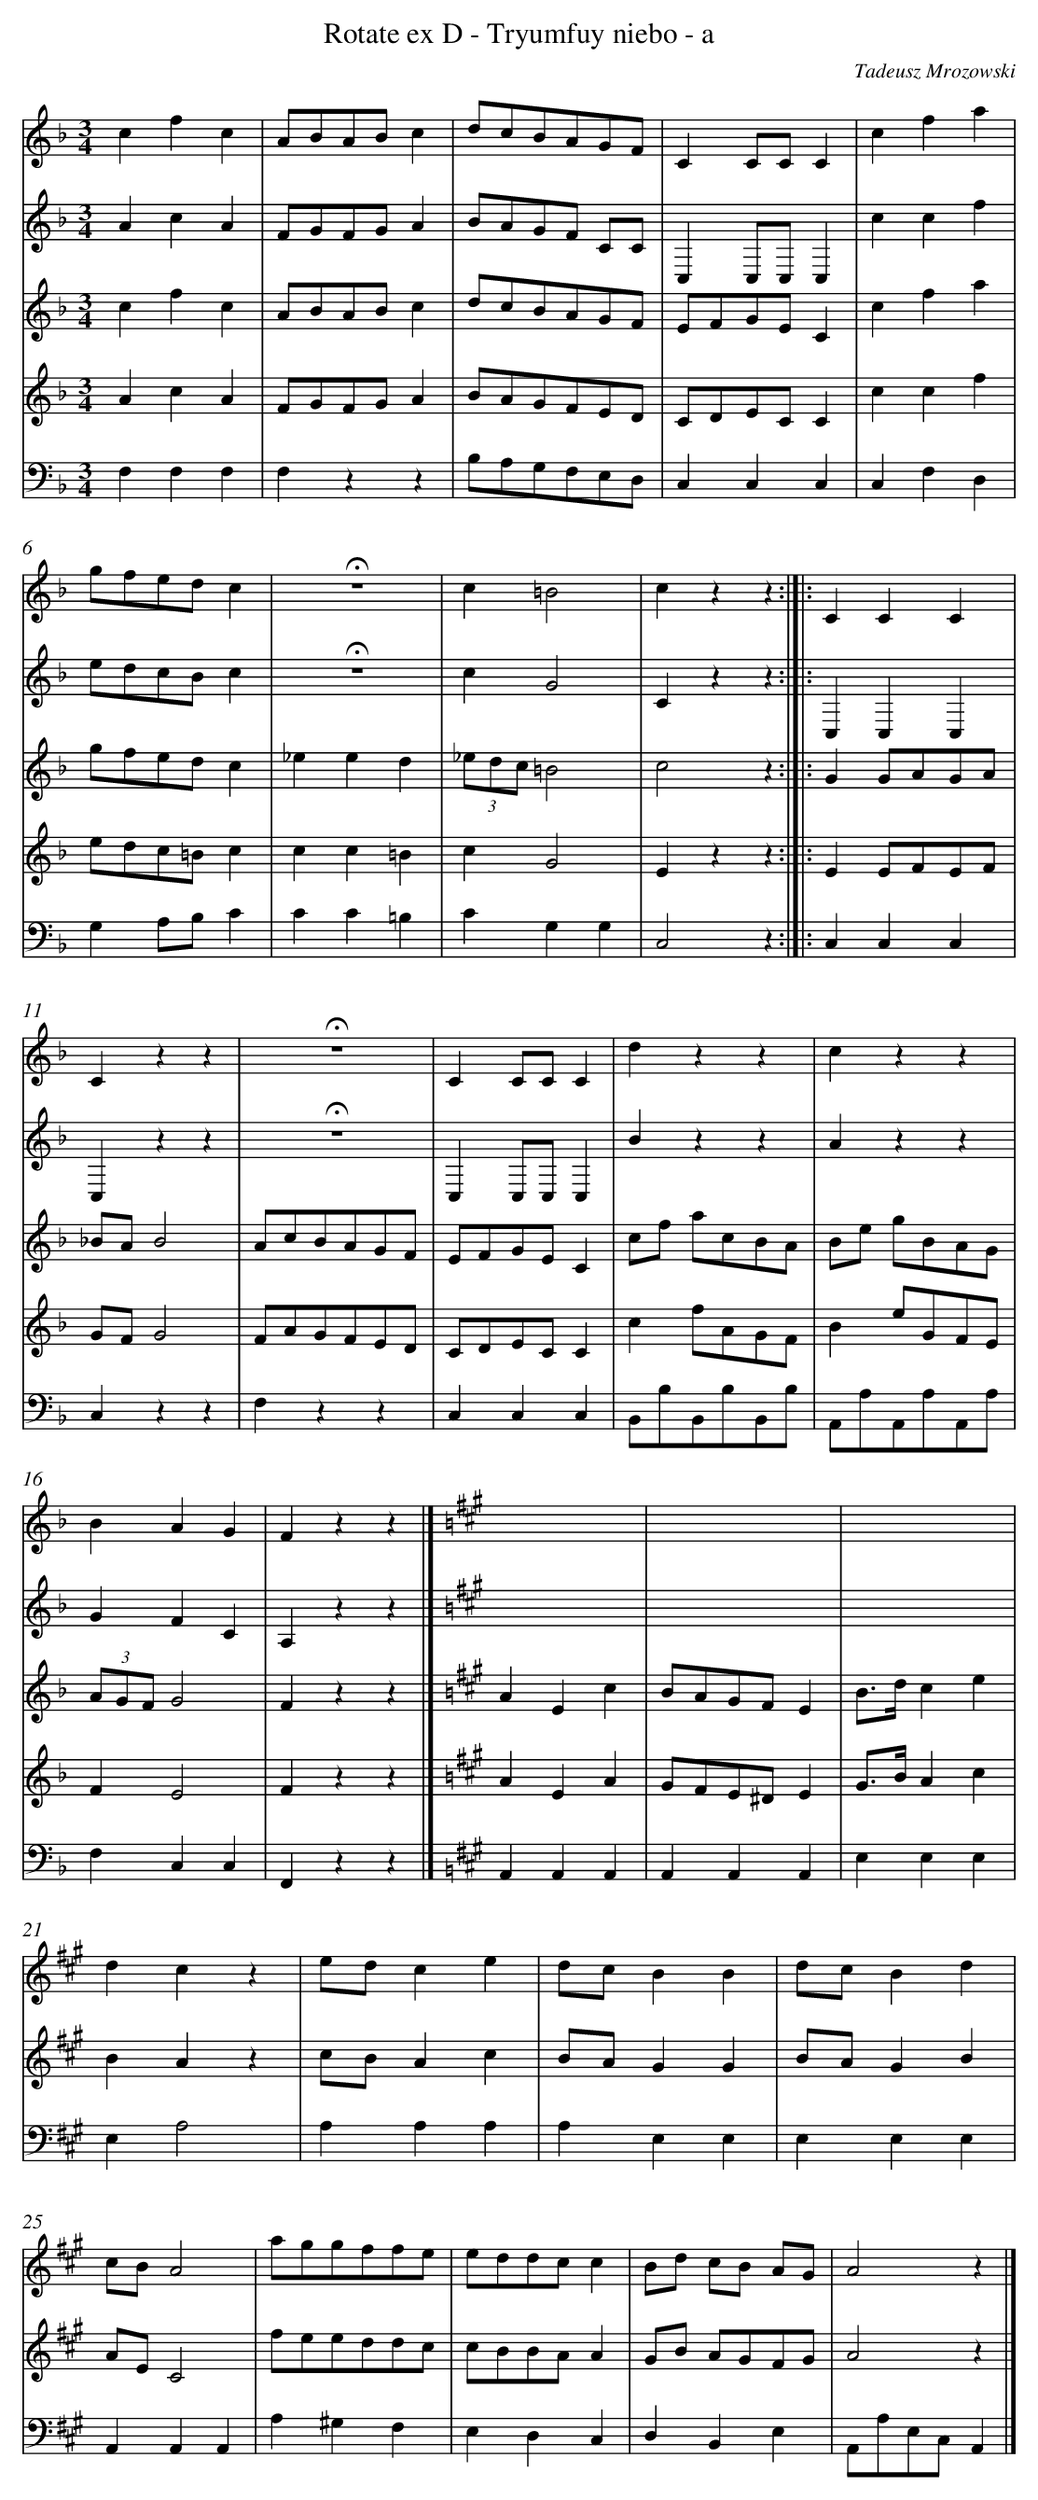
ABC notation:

X:1
T: Rotate ex D - Tryumfuy niebo - a
C: Tadeusz Mrozowski
L: 1/4
M: 3/4
V: 1 clef=treble
V: 2 clef=treble
V: 3 clef=treble
V: 4 clef=treble
V: 5 clef=bass
V: 6 clef=treble
V: 7 clef=treble
V: 8 clef=bass
V: 9 clef=treble
V: 10 clef=treble
V: 11 clef=bass
K: F
[V:1] cfc |
[V:2] AcA |
[V:3] x3 |
[V:4] x3 |
[V:5] x3 |
[V:6] x3 |
[V:7] x3 |
[V:8] x3 |
[V:9] cfc |
[V:10] AcA |
[V:11] F,F,F, |
[V:1] A/B/A/B/c |
[V:2] F/G/F/G/A |
[V:3] x3 |
[V:4] x3 |
[V:5] x3 |
[V:6] x3 |
[V:7] x3 |
[V:8] x3 |
[V:9] A/B/A/B/c |
[V:10] F/G/F/G/A |
[V:11] F,zz |
[V:1] d/c/B/A/G/F/ |
[V:2] B/A/G/F/ C/C/ |
[V:3] x3 |
[V:4] x3 |
[V:5] x3 |
[V:6] x3 |
[V:7] x3 |
[V:8] x3 |
[V:9] d/c/B/A/G/F/ |
[V:10] B/A/G/F/E/D/ |
[V:11] B,/A,/G,/F,/E,/D,/ |
[V:1] CC/C/C |
[V:2] C,C,/C,/C, |
[V:3] x3 |
[V:4] x3 |
[V:5] x3 |
[V:6] x3 |
[V:7] x3 |
[V:8] x3 |
[V:9] E/F/G/E/C |
[V:10] C/D/E/C/C |
[V:11] C,C,C, |
[V:1] cfa |
[V:2] ccf |
[V:3] x3 |
[V:4] x3 |
[V:5] x3 |
[V:6] x3 |
[V:7] x3 |
[V:8] x3 |
[V:9] cfa |
[V:10] ccf |
[V:11] C,F,D, |
[V:1] g/f/e/d/c |
[V:2] e/d/c/B/c |
[V:3] x3 |
[V:4] x3 |
[V:5] x3 |
[V:6] x3 |
[V:7] x3 |
[V:8] x3 |
[V:9] g/f/e/d/c |
[V:10] e/d/c/=B/c |
[V:11] G,A,/B,/C |
[V:1] !fermata!z3 |
[V:2] !fermata!z3 |
[V:3] x3 |
[V:4] x3 |
[V:5] x3 |
[V:6] x3 |
[V:7] x3 |
[V:8] x3 |
[V:9] _eed |
[V:10] cc=B |
[V:11] CC=B, |
[V:1] c=B2 |
[V:2] cG2 |
[V:3] x3 |
[V:4] x3 |
[V:5] x3 |
[V:6] x3 |
[V:7] x3 |
[V:8] x3 |
[V:9] (3_e/d/c/=B2 |
[V:10] cG2 |
[V:11] CG,G, |
[V:1] czz :|]|:
[V:2] Czz :|]|:
[V:3] x3 :|]|:
[V:4] x3 :|]|:
[V:5] x3 :|]|:
[V:6] x3 :|]|:
[V:7] x3 :|]|:
[V:8] x3 :|]|:
[V:9] c2z :|]|:
[V:10] Ezz :|]|:
[V:11] C,2z :|]|:
[V:1] CCC |
[V:2] C,C,C, |
[V:3] x3 |
[V:4] x3 |
[V:5] x3 |
[V:6] x3 |
[V:7] x3 |
[V:8] x3 |
[V:9] GG/A/G/A/ |
[V:10] EE/F/E/F/ |
[V:11] C,C,C, |
[V:1] Czz |
[V:2] C,zz |
[V:3] x3 |
[V:4] x3 |
[V:5] x3 |
[V:6] x3 |
[V:7] x3 |
[V:8] x3 |
[V:9] _B/A/B2 |
[V:10] G/F/G2 |
[V:11] C,zz |
[V:1] !fermata!z3 |
[V:2] !fermata!z3 |
[V:3] x3 |
[V:4] x3 |
[V:5] x3 |
[V:6] x3 |
[V:7] x3 |
[V:8] x3 |
[V:9] A/c/B/A/G/F/ |
[V:10] F/A/G/F/E/D/ |
[V:11] F,zz |
[V:1] CC/C/C |
[V:2] C,C,/C,/C, |
[V:3] x3 |
[V:4] x3 |
[V:5] x3 |
[V:6] x3 |
[V:7] x3 |
[V:8] x3 |
[V:9] E/F/G/E/C |
[V:10] C/D/E/C/C |
[V:11] C,C,C, |
[V:1] dzz |
[V:2] Bzz |
[V:3] x3 |
[V:4] x3 |
[V:5] x3 |
[V:6] x3 |
[V:7] x3 |
[V:8] x3 |
[V:9] c/f/ a/c/B/A/ |
[V:10] cf/A/G/F/ |
[V:11] B,,/B,/B,,/B,/B,,/B,/ |
[V:1] czz |
[V:2] Azz |
[V:3] x3 |
[V:4] x3 |
[V:5] x3 |
[V:6] x3 |
[V:7] x3 |
[V:8] x3 |
[V:9] B/e/ g/B/A/G/ |
[V:10] Be/G/F/E/ |
[V:11] A,,/A,/A,,/A,/A,,/A,/ |
[V:1] BAG |
[V:2] GFC |
[V:3] x3 |
[V:4] x3 |
[V:5] x3 |
[V:6] x3 |
[V:7] x3 |
[V:8] x3 |
[V:9] (3A/G/F/G2 |
[V:10] FE2 |
[V:11] F,C,C, |
[V:1] Fzz |]
[V:2] A,zz |]
[V:3] x3 |]
[V:4] x3 |]
[V:5] x3 |]
[V:6] x3 |]
[V:7] x3 |]
[V:8] x3 |]
[V:9] Fzz |]
[V:10] Fzz |]
[V:11] F,,zz |]
[V:1]  [K:A] x3 [I:setbarnb 19]|
[V:2]  [K:A] x3 |
[V:3]  [K:A] x3 |
[V:4]  [K:A] x3 |
[V:5]  [K:A] x3 |
[V:6]  [K:A] x3 |
[V:7]  [K:A] x3 |
[V:8]  [K:A] x3 |
[V:9]  [K:A] AEc |
[V:10]  [K:A] AEA |
[V:11]  [K:A] A,,A,,A,, |
[V:1] x3 |
[V:2] x3 |
[V:3] x3 |
[V:4] x3 |
[V:5] x3 |
[V:6] x3 |
[V:7] x3 |
[V:8] x3 |
[V:9] B/A/G/F/E |
[V:10] G/F/E/^D/E |
[V:11] A,,A,,A,, |
[V:1] x3 |
[V:2] x3 |
[V:3] x3 |
[V:4] x3 |
[V:5] x3 |
[V:6] x3 |
[V:7] x3 |
[V:8] x3 |
[V:9] B/>d/ce |
[V:10] G/>B/Ac |
[V:11] E,E,E, |
[V:1] x3 |
[V:2] x3 |
[V:3] x3 |
[V:4] x3 |
[V:5] x3 |
[V:6] x3 |
[V:7] x3 |
[V:8] x3 |
[V:9] dcz |
[V:10] BAz |
[V:11] E,A,2 |
[V:1] x3 |
[V:2] x3 |
[V:3] x3 |
[V:4] x3 |
[V:5] x3 |
[V:6] x3 |
[V:7] x3 |
[V:8] x3 |
[V:9] e/d/ce |
[V:10] c/B/Ac |
[V:11] A,A,A, |
[V:1] x3 |
[V:2] x3 |
[V:3] x3 |
[V:4] x3 |
[V:5] x3 |
[V:6] x3 |
[V:7] x3 |
[V:8] x3 |
[V:9] d/c/BB |
[V:10] B/A/GG |
[V:11] A,E,E, |
[V:1] x3 |
[V:2] x3 |
[V:3] x3 |
[V:4] x3 |
[V:5] x3 |
[V:6] x3 |
[V:7] x3 |
[V:8] x3 |
[V:9] d/c/Bd |
[V:10] B/A/GB |
[V:11] E,E,E, |
[V:1] x3 |
[V:2] x3 |
[V:3] x3 |
[V:4] x3 |
[V:5] x3 |
[V:6] x3 |
[V:7] x3 |
[V:8] x3 |
[V:9] c/B/A2 |
[V:10] A/E/C2 |
[V:11] A,,A,,A,, |
[V:1] x3 |
[V:2] x3 |
[V:3] x3 |
[V:4] x3 |
[V:5] x3 |
[V:6] x3 |
[V:7] x3 |
[V:8] x3 |
[V:9] a/g/g/f/f/e/ |
[V:10] f/e/e/d/d/c/ |
[V:11] A,^G,F, |
[V:1] x3 |
[V:2] x3 |
[V:3] x3 |
[V:4] x3 |
[V:5] x3 |
[V:6] x3 |
[V:7] x3 |
[V:8] x3 |
[V:9] e/d/d/c/c |
[V:10] c/B/B/A/A |
[V:11] E,D,C, |
[V:1] x3 |
[V:2] x3 |
[V:3] x3 |
[V:4] x3 |
[V:5] x3 |
[V:6] x3 |
[V:7] x3 |
[V:8] x3 |
[V:9] B/d/ c/B/ A/G/ |
[V:10] G/B/ A/G/F/G/ |
[V:11] D,B,,E, |
[V:1] x3 |]
[V:2] x3 |]
[V:3] x3 |]
[V:4] x3 |]
[V:5] x3 |]
[V:6] x3 |]
[V:7] x3 |]
[V:8] x3 |]
[V:9] A2z |]
[V:10] A2z |]
[V:11] A,,/A,/E,/C,/A,, |]
